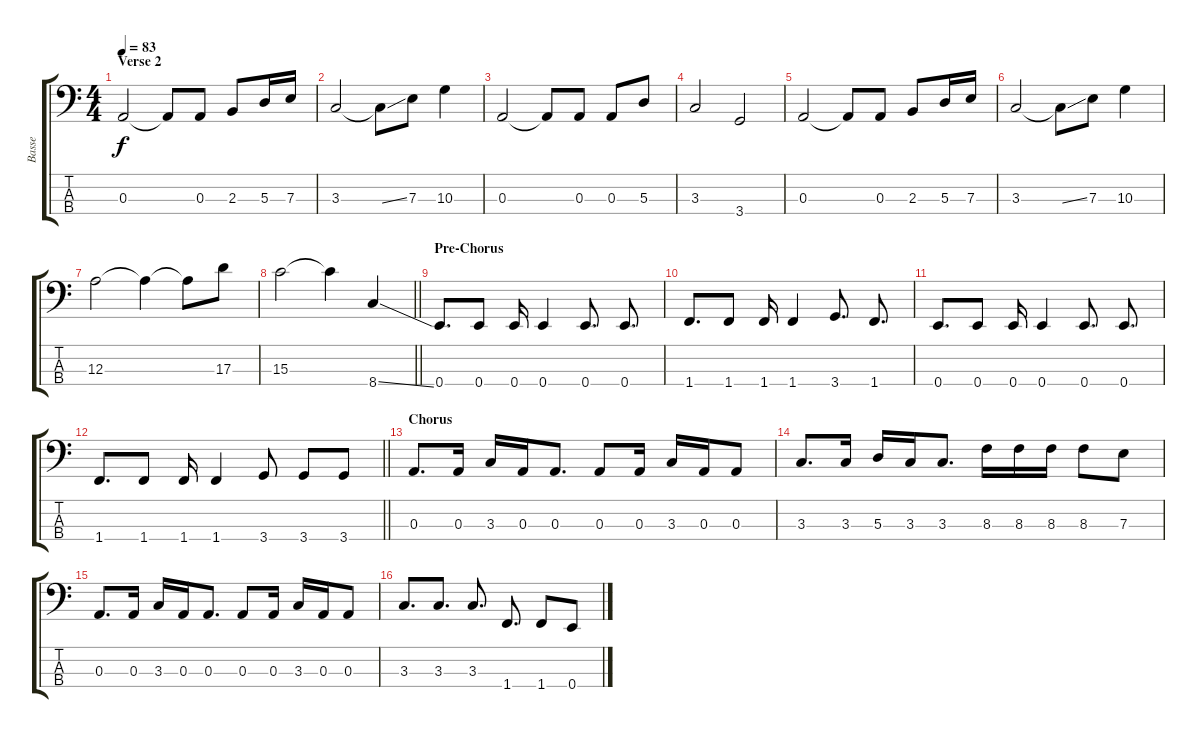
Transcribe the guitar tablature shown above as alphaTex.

\track ("Basse" "Basse") {instrument electricbassfinger}
\staff {score tabs}
\tuning (G2 D2 A1 E1) {hide}
\ts (4 4)
\section ("" "Verse 2")
\tempo 83
\clef f4
\ks c
0.3.2{dy f} 0.3{t}.8 0.3.8 2.3.8 5.3.16 7.3.16 |
3.3.2 3.3{ss t}.8 7.3.8 10.3.4 |
0.3.2 0.3{t}.8 0.3.8 0.3.8 5.3.8 |
3.3.2 3.4.2 |
0.3.2 0.3{t}.8 0.3.8 2.3.8 5.3.16 7.3.16 |
3.3.2 3.3{ss t}.8 7.3.8 10.3.4 |
12.3.2 12.3{t}.4 12.3{t}.8 17.3.8 |
\barLineRight lightlight
15.3.2 15.3{t}.4 8.4{ss}.4 |
\section ("" "Pre-Chorus")
0.4.8{d} 0.4.8 0.4.16 0.4.4 0.4.8{d} 0.4.8{d} |
1.4.8{d} 1.4.8 1.4.16 1.4.4 3.4.8{d} 1.4.8{d} |
0.4.8{d} 0.4.8 0.4.16 0.4.4 0.4.8{d} 0.4.8{d} |
\barLineRight lightlight
1.4.8{d} 1.4.8 1.4.16 1.4.4 3.4.8 3.4.8 3.4.8 |
\section ("" "Chorus")
0.3.8{d} 0.3.16 3.3.16 0.3.16 0.3.8{d} 0.3.8 0.3.16 3.3.16 0.3.16 0.3.8 |
3.3.8{d} 3.3.16 5.3.16 3.3.16 3.3.8{d} 8.3.16 8.3.16 8.3.16 8.3.8 7.3.8 |
0.3.8{d} 0.3.16 3.3.16 0.3.16 0.3.8{d} 0.3.8 0.3.16 3.3.16 0.3.16 0.3.8 |
3.3.8{d} 3.3.8{d} 3.3.8{d} 1.4.8{d} 1.4.8 0.4.8
